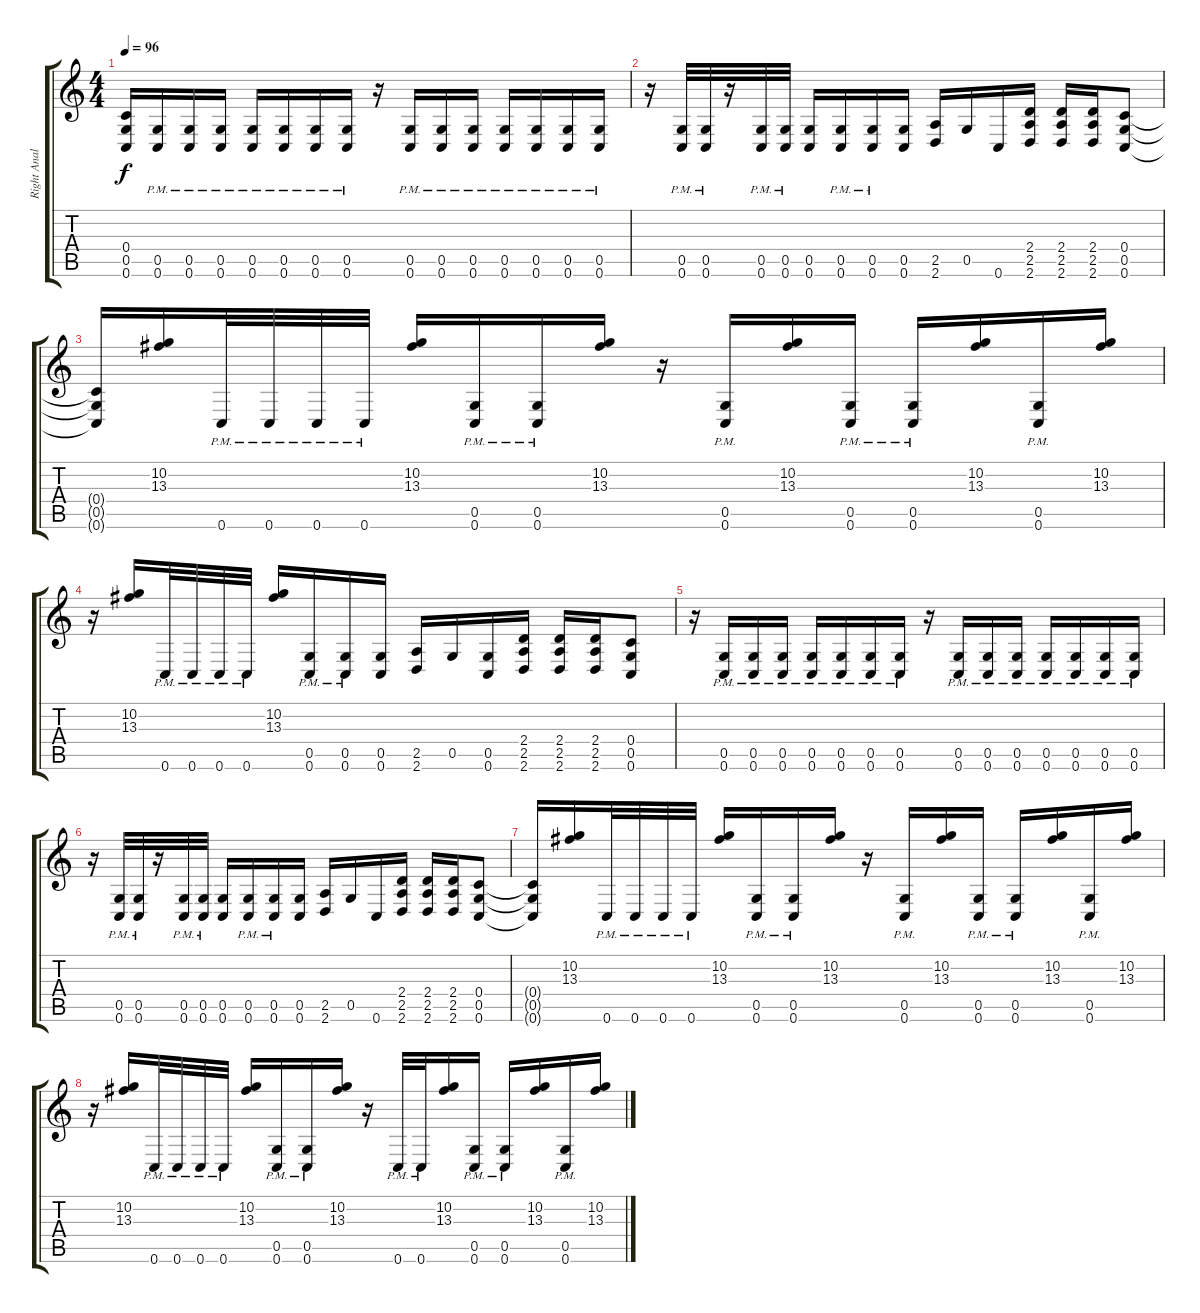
\track ("Right Analog Stick" "Right Anal") {instrument distortionguitar}
\staff {score tabs}
\tuning (D4 A3 F3 C3 G2 C2) {hide}
\ts (4 4)
\tempo 96
\clef g2
\ks c
(0.4{t} 0.5{t} 0.6{t}).16{dy f} (0.5{pm} 0.6{pm}).16 (0.5{pm} 0.6{pm}).16 (0.5{pm} 0.6{pm}).16 (0.5{pm} 0.6{pm}).16 (0.5{pm} 0.6{pm}).16 (0.5{pm} 0.6{pm}).16 (0.5{pm} 0.6{pm}).16 r.16 (0.5{pm} 0.6{pm}).16 (0.5{pm} 0.6{pm}).16 (0.5{pm} 0.6{pm}).16 (0.5{pm} 0.6{pm}).16 (0.5{pm} 0.6{pm}).16 (0.5{pm} 0.6{pm}).16 (0.5{pm} 0.6{pm}).16 |
r.16 (0.5{pm} 0.6).32 (0.5{pm} 0.6{pm}).32 r.16 (0.5{pm} 0.6{pm}).32 (0.5{pm} 0.6{pm}).32 (0.5 0.6).16 (0.5{pm} 0.6{pm}).16 (0.5{pm} 0.6{pm}).16 (0.5 0.6).16 (2.5 2.6).16 0.5.16 0.6.16 (2.4 2.5 2.6).16 (2.4 2.5 2.6).16 (2.4 2.5 2.6).16 (0.4 0.5 0.6).8 |
(0.4{t} 0.5{t} 0.6{t}).16 (10.2 13.3).16 0.6{pm}.32 0.6{pm}.32 0.6{pm}.32 0.6{pm}.32 (10.2 13.3).16 (0.5{pm} 0.6{pm}).16 (0.5{pm} 0.6{pm}).16 (10.2 13.3).16 r.16 (0.5{pm} 0.6{pm}).16 (10.2 13.3).16 (0.5{pm} 0.6{pm}).16 (0.5{pm} 0.6{pm}).16 (10.2 13.3).16 (0.5{pm} 0.6{pm}).16 (10.2 13.3).16 |
r.16 (10.2 13.3).16 0.6{pm}.32 0.6{pm}.32 0.6{pm}.32 0.6{pm}.32 (10.2 13.3).16 (0.5{pm} 0.6{pm}).16 (0.5{pm} 0.6{pm}).16 (0.5 0.6).16 (2.5 2.6).16 0.5.16 (0.5 0.6).16 (2.4 2.5 2.6).16 (2.4 2.5 2.6).16 (2.4 2.5 2.6).16 (0.4 0.5 0.6).8 |
r.16 (0.5{pm} 0.6{pm}).16 (0.5{pm} 0.6{pm}).16 (0.5{pm} 0.6{pm}).16 (0.5{pm} 0.6{pm}).16 (0.5{pm} 0.6{pm}).16 (0.5{pm} 0.6{pm}).16 (0.5{pm} 0.6{pm}).16 r.16 (0.5{pm} 0.6{pm}).16 (0.5{pm} 0.6{pm}).16 (0.5{pm} 0.6{pm}).16 (0.5{pm} 0.6{pm}).16 (0.5{pm} 0.6{pm}).16 (0.5{pm} 0.6{pm}).16 (0.5{pm} 0.6{pm}).16 |
r.16 (0.5{pm} 0.6).32 (0.5{pm} 0.6{pm}).32 r.16 (0.5{pm} 0.6{pm}).32 (0.5{pm} 0.6{pm}).32 (0.5 0.6).16 (0.5{pm} 0.6{pm}).16 (0.5{pm} 0.6{pm}).16 (0.5 0.6).16 (2.5 2.6).16 0.5.16 0.6.16 (2.4 2.5 2.6).16 (2.4 2.5 2.6).16 (2.4 2.5 2.6).16 (0.4 0.5 0.6).8 |
(0.4{t} 0.5{t} 0.6{t}).16 (10.2 13.3).16 0.6{pm}.32 0.6{pm}.32 0.6{pm}.32 0.6{pm}.32 (10.2 13.3).16 (0.5{pm} 0.6{pm}).16 (0.5{pm} 0.6{pm}).16 (10.2 13.3).16 r.16 (0.5{pm} 0.6{pm}).16 (10.2 13.3).16 (0.5{pm} 0.6{pm}).16 (0.5{pm} 0.6{pm}).16 (10.2 13.3).16 (0.5{pm} 0.6{pm}).16 (10.2 13.3).16 |
r.16 (10.2 13.3).16 0.6{pm}.32 0.6{pm}.32 0.6{pm}.32 0.6{pm}.32 (10.2 13.3).16 (0.5{pm} 0.6{pm}).16 (0.5{pm} 0.6{pm}).16 (10.2 13.3).16 r.16 0.6{pm}.32 0.6{pm}.32 (10.2 13.3).16 (0.5{pm} 0.6{pm}).16 (0.5{pm} 0.6{pm}).16 (10.2 13.3).16 (0.5{pm} 0.6{pm}).16 (10.2 13.3).16
